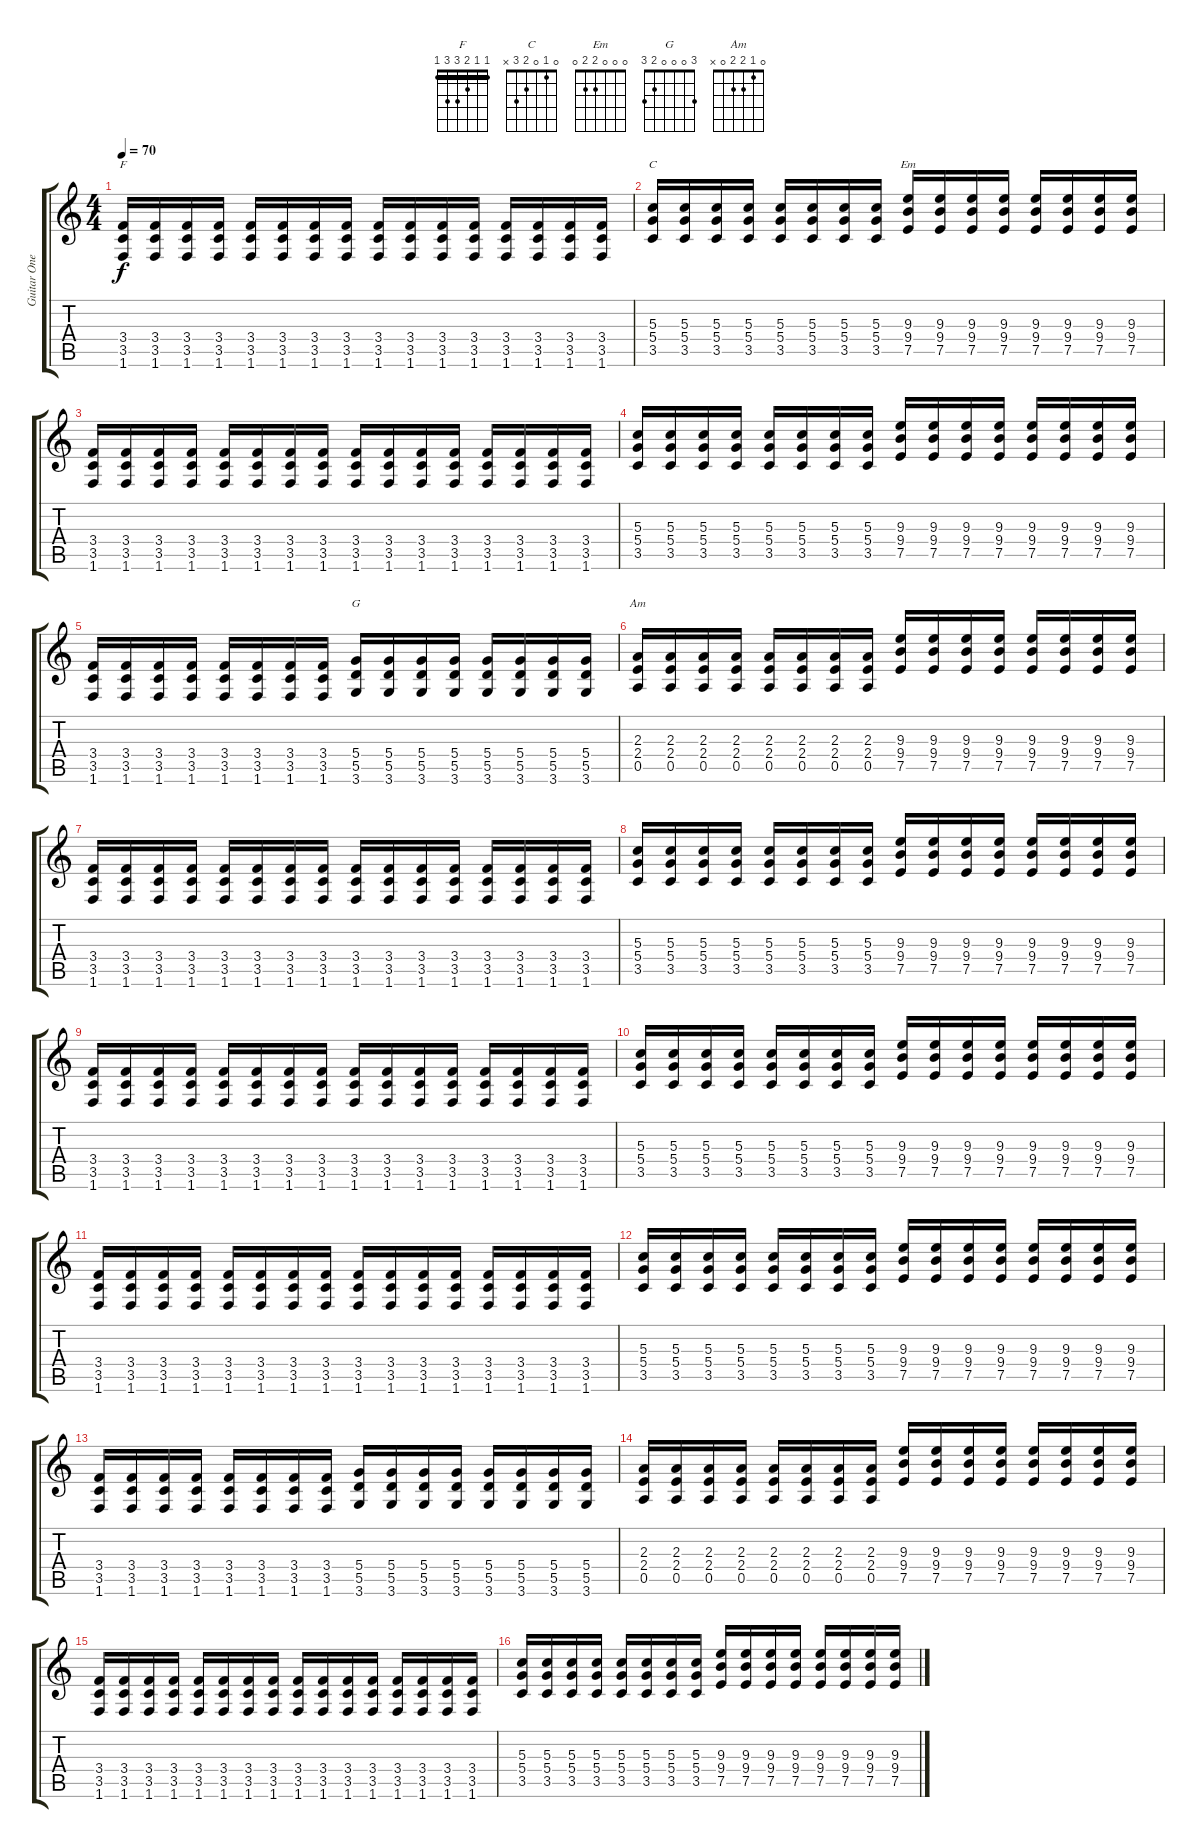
\track ("Guitar One" "Guitar One") {instrument overdrivenguitar}
\staff {score tabs}
\tuning (E4 B3 G3 D3 A2 E2) {hide}
\chord ("F" 1 1 2 3 3 1) {barre 1}
\chord ("C" 0 1 0 2 3 x)
\chord ("Em" 0 0 0 2 2 0)
\chord ("G" 3 0 0 0 2 3)
\chord ("Am" 0 1 2 2 0 x)
\ts (4 4)
\tempo 70
\clef g2
\ks c
(3.4 3.5 1.6).16{ch "F" dy f} (3.4 3.5 1.6).16 (3.4 3.5 1.6).16 (3.4 3.5 1.6).16 (3.4 3.5 1.6).16 (3.4 3.5 1.6).16 (3.4 3.5 1.6).16 (3.4 3.5 1.6).16 (3.4 3.5 1.6).16 (3.4 3.5 1.6).16 (3.4 3.5 1.6).16 (3.4 3.5 1.6).16 (3.4 3.5 1.6).16 (3.4 3.5 1.6).16 (3.4 3.5 1.6).16 (3.4 3.5 1.6).16 |
(5.3 5.4 3.5).16{ch "C"} (5.3 5.4 3.5).16 (5.3 5.4 3.5).16 (5.3 5.4 3.5).16 (5.3 5.4 3.5).16 (5.3 5.4 3.5).16 (5.3 5.4 3.5).16 (5.3 5.4 3.5).16 (9.3 9.4 7.5).16{ch "Em"} (9.3 9.4 7.5).16 (9.3 9.4 7.5).16 (9.3 9.4 7.5).16 (9.3 9.4 7.5).16 (9.3 9.4 7.5).16 (9.3 9.4 7.5).16 (9.3 9.4 7.5).16 |
(3.4 3.5 1.6).16 (3.4 3.5 1.6).16 (3.4 3.5 1.6).16 (3.4 3.5 1.6).16 (3.4 3.5 1.6).16 (3.4 3.5 1.6).16 (3.4 3.5 1.6).16 (3.4 3.5 1.6).16 (3.4 3.5 1.6).16 (3.4 3.5 1.6).16 (3.4 3.5 1.6).16 (3.4 3.5 1.6).16 (3.4 3.5 1.6).16 (3.4 3.5 1.6).16 (3.4 3.5 1.6).16 (3.4 3.5 1.6).16 |
(5.3 5.4 3.5).16 (5.3 5.4 3.5).16 (5.3 5.4 3.5).16 (5.3 5.4 3.5).16 (5.3 5.4 3.5).16 (5.3 5.4 3.5).16 (5.3 5.4 3.5).16 (5.3 5.4 3.5).16 (9.3 9.4 7.5).16 (9.3 9.4 7.5).16 (9.3 9.4 7.5).16 (9.3 9.4 7.5).16 (9.3 9.4 7.5).16 (9.3 9.4 7.5).16 (9.3 9.4 7.5).16 (9.3 9.4 7.5).16 |
(3.4 3.5 1.6).16 (3.4 3.5 1.6).16 (3.4 3.5 1.6).16 (3.4 3.5 1.6).16 (3.4 3.5 1.6).16 (3.4 3.5 1.6).16 (3.4 3.5 1.6).16 (3.4 3.5 1.6).16 (5.4 5.5 3.6).16{ch "G"} (5.4 5.5 3.6).16 (5.4 5.5 3.6).16 (5.4 5.5 3.6).16 (5.4 5.5 3.6).16 (5.4 5.5 3.6).16 (5.4 5.5 3.6).16 (5.4 5.5 3.6).16 |
(2.3 2.4 0.5).16{ch "Am"} (2.3 2.4 0.5).16 (2.3 2.4 0.5).16 (2.3 2.4 0.5).16 (2.3 2.4 0.5).16 (2.3 2.4 0.5).16 (2.3 2.4 0.5).16 (2.3 2.4 0.5).16 (9.3 9.4 7.5).16 (9.3 9.4 7.5).16 (9.3 9.4 7.5).16 (9.3 9.4 7.5).16 (9.3 9.4 7.5).16 (9.3 9.4 7.5).16 (9.3 9.4 7.5).16 (9.3 9.4 7.5).16 |
(3.4 3.5 1.6).16 (3.4 3.5 1.6).16 (3.4 3.5 1.6).16 (3.4 3.5 1.6).16 (3.4 3.5 1.6).16 (3.4 3.5 1.6).16 (3.4 3.5 1.6).16 (3.4 3.5 1.6).16 (3.4 3.5 1.6).16 (3.4 3.5 1.6).16 (3.4 3.5 1.6).16 (3.4 3.5 1.6).16 (3.4 3.5 1.6).16 (3.4 3.5 1.6).16 (3.4 3.5 1.6).16 (3.4 3.5 1.6).16 |
(5.3 5.4 3.5).16 (5.3 5.4 3.5).16 (5.3 5.4 3.5).16 (5.3 5.4 3.5).16 (5.3 5.4 3.5).16 (5.3 5.4 3.5).16 (5.3 5.4 3.5).16 (5.3 5.4 3.5).16 (9.3 9.4 7.5).16 (9.3 9.4 7.5).16 (9.3 9.4 7.5).16 (9.3 9.4 7.5).16 (9.3 9.4 7.5).16 (9.3 9.4 7.5).16 (9.3 9.4 7.5).16 (9.3 9.4 7.5).16 |
(3.4 3.5 1.6).16 (3.4 3.5 1.6).16 (3.4 3.5 1.6).16 (3.4 3.5 1.6).16 (3.4 3.5 1.6).16 (3.4 3.5 1.6).16 (3.4 3.5 1.6).16 (3.4 3.5 1.6).16 (3.4 3.5 1.6).16 (3.4 3.5 1.6).16 (3.4 3.5 1.6).16 (3.4 3.5 1.6).16 (3.4 3.5 1.6).16 (3.4 3.5 1.6).16 (3.4 3.5 1.6).16 (3.4 3.5 1.6).16 |
(5.3 5.4 3.5).16 (5.3 5.4 3.5).16 (5.3 5.4 3.5).16 (5.3 5.4 3.5).16 (5.3 5.4 3.5).16 (5.3 5.4 3.5).16 (5.3 5.4 3.5).16 (5.3 5.4 3.5).16 (9.3 9.4 7.5).16 (9.3 9.4 7.5).16 (9.3 9.4 7.5).16 (9.3 9.4 7.5).16 (9.3 9.4 7.5).16 (9.3 9.4 7.5).16 (9.3 9.4 7.5).16 (9.3 9.4 7.5).16 |
(3.4 3.5 1.6).16 (3.4 3.5 1.6).16 (3.4 3.5 1.6).16 (3.4 3.5 1.6).16 (3.4 3.5 1.6).16 (3.4 3.5 1.6).16 (3.4 3.5 1.6).16 (3.4 3.5 1.6).16 (3.4 3.5 1.6).16 (3.4 3.5 1.6).16 (3.4 3.5 1.6).16 (3.4 3.5 1.6).16 (3.4 3.5 1.6).16 (3.4 3.5 1.6).16 (3.4 3.5 1.6).16 (3.4 3.5 1.6).16 |
(5.3 5.4 3.5).16 (5.3 5.4 3.5).16 (5.3 5.4 3.5).16 (5.3 5.4 3.5).16 (5.3 5.4 3.5).16 (5.3 5.4 3.5).16 (5.3 5.4 3.5).16 (5.3 5.4 3.5).16 (9.3 9.4 7.5).16 (9.3 9.4 7.5).16 (9.3 9.4 7.5).16 (9.3 9.4 7.5).16 (9.3 9.4 7.5).16 (9.3 9.4 7.5).16 (9.3 9.4 7.5).16 (9.3 9.4 7.5).16 |
(3.4 3.5 1.6).16 (3.4 3.5 1.6).16 (3.4 3.5 1.6).16 (3.4 3.5 1.6).16 (3.4 3.5 1.6).16 (3.4 3.5 1.6).16 (3.4 3.5 1.6).16 (3.4 3.5 1.6).16 (5.4 5.5 3.6).16 (5.4 5.5 3.6).16 (5.4 5.5 3.6).16 (5.4 5.5 3.6).16 (5.4 5.5 3.6).16 (5.4 5.5 3.6).16 (5.4 5.5 3.6).16 (5.4 5.5 3.6).16 |
(2.3 2.4 0.5).16 (2.3 2.4 0.5).16 (2.3 2.4 0.5).16 (2.3 2.4 0.5).16 (2.3 2.4 0.5).16 (2.3 2.4 0.5).16 (2.3 2.4 0.5).16 (2.3 2.4 0.5).16 (9.3 9.4 7.5).16 (9.3 9.4 7.5).16 (9.3 9.4 7.5).16 (9.3 9.4 7.5).16 (9.3 9.4 7.5).16 (9.3 9.4 7.5).16 (9.3 9.4 7.5).16 (9.3 9.4 7.5).16 |
(3.4 3.5 1.6).16 (3.4 3.5 1.6).16 (3.4 3.5 1.6).16 (3.4 3.5 1.6).16 (3.4 3.5 1.6).16 (3.4 3.5 1.6).16 (3.4 3.5 1.6).16 (3.4 3.5 1.6).16 (3.4 3.5 1.6).16 (3.4 3.5 1.6).16 (3.4 3.5 1.6).16 (3.4 3.5 1.6).16 (3.4 3.5 1.6).16 (3.4 3.5 1.6).16 (3.4 3.5 1.6).16 (3.4 3.5 1.6).16 |
(5.3 5.4 3.5).16 (5.3 5.4 3.5).16 (5.3 5.4 3.5).16 (5.3 5.4 3.5).16 (5.3 5.4 3.5).16 (5.3 5.4 3.5).16 (5.3 5.4 3.5).16 (5.3 5.4 3.5).16 (9.3 9.4 7.5).16 (9.3 9.4 7.5).16 (9.3 9.4 7.5).16 (9.3 9.4 7.5).16 (9.3 9.4 7.5).16 (9.3 9.4 7.5).16 (9.3 9.4 7.5).16 (9.3 9.4 7.5).16
